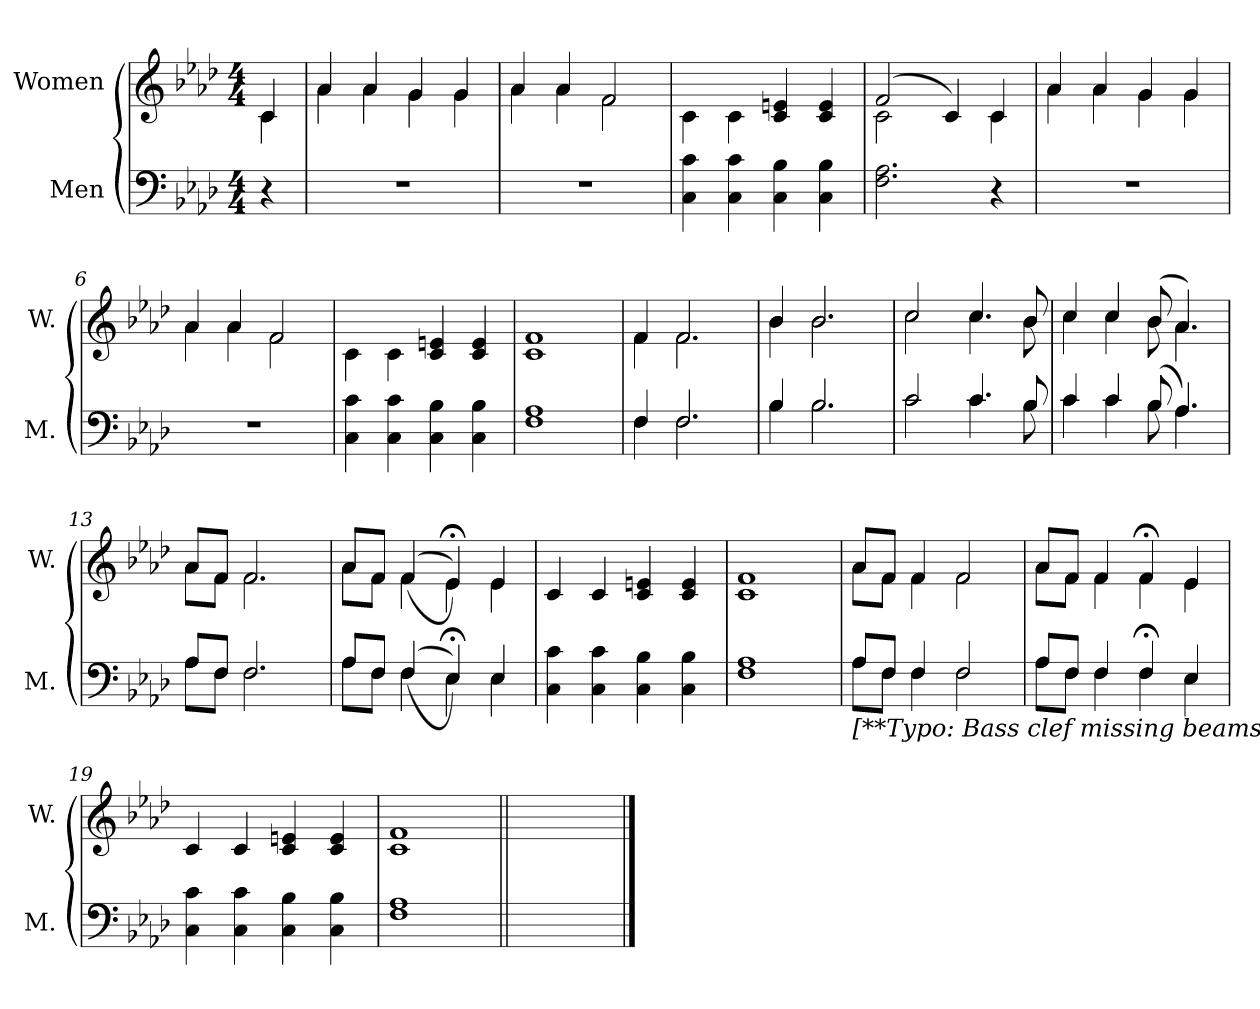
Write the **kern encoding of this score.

**kern	**kern
*part2	*part1
*staff2	*staff1
*I"Men	*I"Women
*I'M.	*I'W.
*clefF4	*clefG2
*k[b-e-a-d-]	*k[b-e-a-d-]
*M4/4	*M4/4
*MM80	*MM80
=	=
*	*^
4r	4c/	4c\
=1	=1	=1
1r	4a-/	4a-\
.	4a-/	4a-\
.	4g/	4g\
.	4g/	4g\
=2	=2	=2
1r	4a-/	4a-\
.	4a-/	4a-\
.	2f/	2f\
=3	=3	=3
4C\ 4c\	2ryy	4c\
4C\ 4c\	.	4c\
4C\ 4B-\	4c/ 4en/	2ryy
4C\ 4B-\	4c/ 4e/	.
=4	=4	=4
2.F\ 2.A-\	(>2f/	2c\
.	4c/)	4ryy
4r	4c/	4c\
!!LO:LB:g=z	!!
=5	=5	=5
1r	4a-/	4a-\
.	4a-/	4a-\
.	4g/	4g\
.	4g/	4g\
=6	=6	=6
1r	4a-/	4a-\
.	4a-/	4a-\
.	2f/	2f\
=7	=7	=7
4C\ 4c\	2ryy	4c\
4C\ 4c\	.	4c\
4C\ 4B-\	4c/ 4en/	2ryy
4C\ 4B-\	4c/ 4e/	.
*	*v	*v
=8	=8
1F 1A-	1c 1f
!!LO:LB:g=z
=9	=9
*^	*^
4F/	4F\	4f/	4f\
2.F/	2.F\	2.f/	2.f\
=10	=10	=10	=10
4B-/	4B-\	4b-/	4b-\
2.B-/	2.B-\	2.b-/	2.b-\
=11	=11	=11	=11
2c/	2c\	2cc/	2cc\
4.c/	4.c\	4.cc/	4.cc\
8B-/	8B-\	8b-/	8b-\
=12	=12	=12	=12
4c/	4c\	4cc/	4cc\
4c/	4c\	4cc/	4cc\
(>8B-/	8B-\	(>8b-/	8b-\
4.A-/)	4.A-\	4.a-/)	4.a-\
=13	=13	=13	=13
8A-/L	8A-\L	8a-/L	8a-\L
8F/J	8F\J	8f/J	8f\J
2.F/	2.F\	2.f/	2.f\
=14	=14	=14	=14
8A-/L	8A-\L	8a-/L	8a-\L
8F/J	8F\J	8f/J	8f\J
(>(<4F/	4F\	(>(<4f/	4f\
4E-;</))	4E-\	4e-;</))	4e-\
4E-/	4E-\	4e-/	4e-\
*v	*v	*	*
*	*v	*v
!!LO:LB:g=z
=15	=15
4C\ 4c\	4c/
4C\ 4c\	4c/
4C\ 4B-\	4c/ 4en/
4C\ 4B-\	4c/ 4e/
=16	=16
1F 1A-	1c 1f
=17	=17
*^	*^
!LO:TX:b:t=[**Typo&colon; Bass clef missing beams between A and F.]	!	!	!
8A-/L	8A-\L	8a-/L	8a-\L
8F/J	8F\J	8f/J	8f\J
4F/	4F\	4f/	4f\
2F/	2F\	2f/	2f\
=18	=18	=18	=18
8A-/L	8A-\L	8a-/L	8a-\L
8F/J	8F\J	8f/J	8f\J
4F/	4F\	4f/	4f\
4F;</	4F\	4f;</	4f\
4E-/	4E-\	4e-/	4e-\
*v	*v	*	*
*	*v	*v
!!LO:LB:g=z
=19	=19
4C\ 4c\	4c/
4C\ 4c\	4c/
4C\ 4B-\	4c/ 4en/
4C\ 4B-\	4c/ 4e/
=20	=20
1F 1A-	1c 1f
=21||	=21||
1ryy	1ryy
==	==
*-	*-
